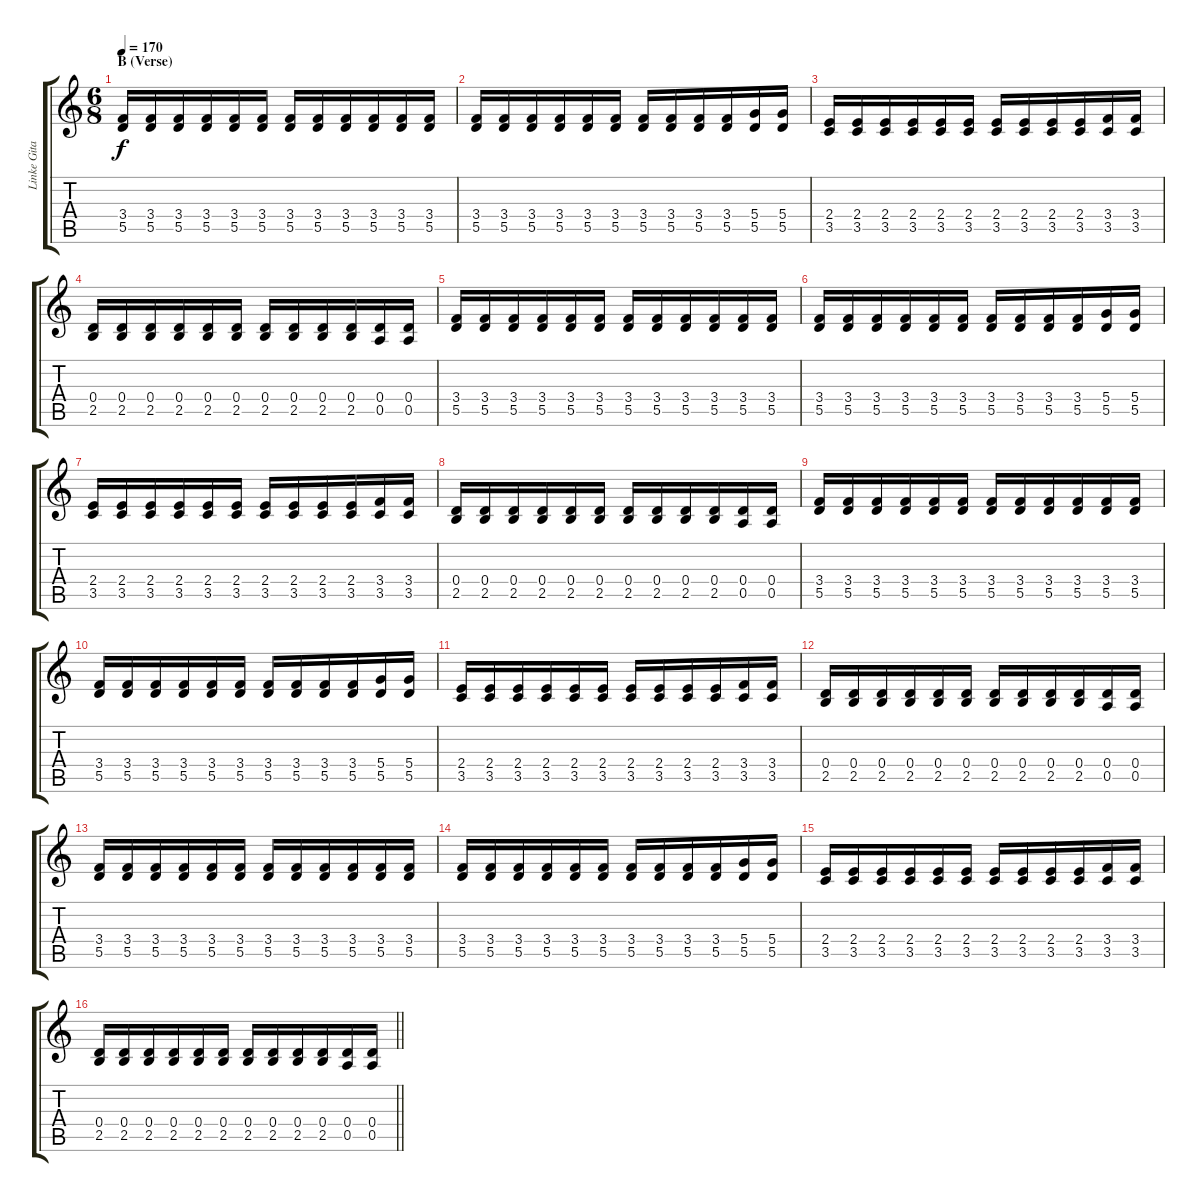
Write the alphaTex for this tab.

\track ("Linke Gitarre" "Linke Gita") {instrument distortionguitar}
\staff {score tabs}
\tuning (E4 B3 G3 D3 A2 E2) {hide}
\ts (6 8)
\section ("" "B (Verse)")
\tempo 170
\clef g2
\ks c
(3.4 5.5).16{dy f} (3.4 5.5).16 (3.4 5.5).16 (3.4 5.5).16 (3.4 5.5).16 (3.4 5.5).16 (3.4 5.5).16 (3.4 5.5).16 (3.4 5.5).16 (3.4 5.5).16 (3.4 5.5).16 (3.4 5.5).16 |
(3.4 5.5).16 (3.4 5.5).16 (3.4 5.5).16 (3.4 5.5).16 (3.4 5.5).16 (3.4 5.5).16 (3.4 5.5).16 (3.4 5.5).16 (3.4 5.5).16 (3.4 5.5).16 (5.4 5.5).16 (5.4 5.5).16 |
(2.4 3.5).16 (2.4 3.5).16 (2.4 3.5).16 (2.4 3.5).16 (2.4 3.5).16 (2.4 3.5).16 (2.4 3.5).16 (2.4 3.5).16 (2.4 3.5).16 (2.4 3.5).16 (3.4 3.5).16 (3.4 3.5).16 |
(0.4 2.5).16 (0.4 2.5).16 (0.4 2.5).16 (0.4 2.5).16 (0.4 2.5).16 (0.4 2.5).16 (0.4 2.5).16 (0.4 2.5).16 (0.4 2.5).16 (0.4 2.5).16 (0.4 0.5).16 (0.4 0.5).16 |
(3.4 5.5).16 (3.4 5.5).16 (3.4 5.5).16 (3.4 5.5).16 (3.4 5.5).16 (3.4 5.5).16 (3.4 5.5).16 (3.4 5.5).16 (3.4 5.5).16 (3.4 5.5).16 (3.4 5.5).16 (3.4 5.5).16 |
(3.4 5.5).16 (3.4 5.5).16 (3.4 5.5).16 (3.4 5.5).16 (3.4 5.5).16 (3.4 5.5).16 (3.4 5.5).16 (3.4 5.5).16 (3.4 5.5).16 (3.4 5.5).16 (5.4 5.5).16 (5.4 5.5).16 |
(2.4 3.5).16 (2.4 3.5).16 (2.4 3.5).16 (2.4 3.5).16 (2.4 3.5).16 (2.4 3.5).16 (2.4 3.5).16 (2.4 3.5).16 (2.4 3.5).16 (2.4 3.5).16 (3.4 3.5).16 (3.4 3.5).16 |
(0.4 2.5).16 (0.4 2.5).16 (0.4 2.5).16 (0.4 2.5).16 (0.4 2.5).16 (0.4 2.5).16 (0.4 2.5).16 (0.4 2.5).16 (0.4 2.5).16 (0.4 2.5).16 (0.4 0.5).16 (0.4 0.5).16 |
(3.4 5.5).16 (3.4 5.5).16 (3.4 5.5).16 (3.4 5.5).16 (3.4 5.5).16 (3.4 5.5).16 (3.4 5.5).16 (3.4 5.5).16 (3.4 5.5).16 (3.4 5.5).16 (3.4 5.5).16 (3.4 5.5).16 |
(3.4 5.5).16 (3.4 5.5).16 (3.4 5.5).16 (3.4 5.5).16 (3.4 5.5).16 (3.4 5.5).16 (3.4 5.5).16 (3.4 5.5).16 (3.4 5.5).16 (3.4 5.5).16 (5.4 5.5).16 (5.4 5.5).16 |
(2.4 3.5).16 (2.4 3.5).16 (2.4 3.5).16 (2.4 3.5).16 (2.4 3.5).16 (2.4 3.5).16 (2.4 3.5).16 (2.4 3.5).16 (2.4 3.5).16 (2.4 3.5).16 (3.4 3.5).16 (3.4 3.5).16 |
(0.4 2.5).16 (0.4 2.5).16 (0.4 2.5).16 (0.4 2.5).16 (0.4 2.5).16 (0.4 2.5).16 (0.4 2.5).16 (0.4 2.5).16 (0.4 2.5).16 (0.4 2.5).16 (0.4 0.5).16 (0.4 0.5).16 |
(3.4 5.5).16 (3.4 5.5).16 (3.4 5.5).16 (3.4 5.5).16 (3.4 5.5).16 (3.4 5.5).16 (3.4 5.5).16 (3.4 5.5).16 (3.4 5.5).16 (3.4 5.5).16 (3.4 5.5).16 (3.4 5.5).16 |
(3.4 5.5).16 (3.4 5.5).16 (3.4 5.5).16 (3.4 5.5).16 (3.4 5.5).16 (3.4 5.5).16 (3.4 5.5).16 (3.4 5.5).16 (3.4 5.5).16 (3.4 5.5).16 (5.4 5.5).16 (5.4 5.5).16 |
(2.4 3.5).16 (2.4 3.5).16 (2.4 3.5).16 (2.4 3.5).16 (2.4 3.5).16 (2.4 3.5).16 (2.4 3.5).16 (2.4 3.5).16 (2.4 3.5).16 (2.4 3.5).16 (3.4 3.5).16 (3.4 3.5).16 |
\barLineRight lightlight
(0.4 2.5).16 (0.4 2.5).16 (0.4 2.5).16 (0.4 2.5).16 (0.4 2.5).16 (0.4 2.5).16 (0.4 2.5).16 (0.4 2.5).16 (0.4 2.5).16 (0.4 2.5).16 (0.4 0.5).16 (0.4 0.5).16
